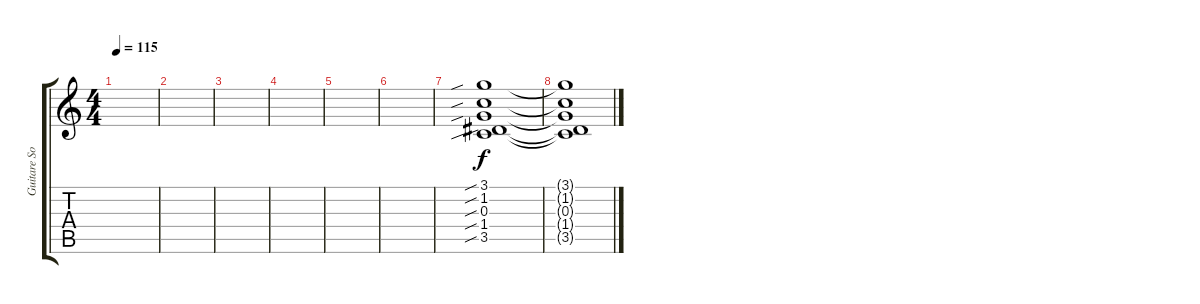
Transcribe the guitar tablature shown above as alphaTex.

\track ("Guitare Solo" "Guitare So") {instrument electricguitarclean}
\staff {score tabs}
\tuning (E4 B3 G3 D3 A2 E2) {hide}
\ts (4 4)
\tempo 115
\clef g2
\ks c
|
|
|
|
|
|
(3.1{sib} 1.2{sib} 0.3{sib} 1.4{sib} 3.5{sib}).1{dy f} |
(3.1{t} 1.2{t} 0.3{t} 1.4{t} 3.5{t}).1
